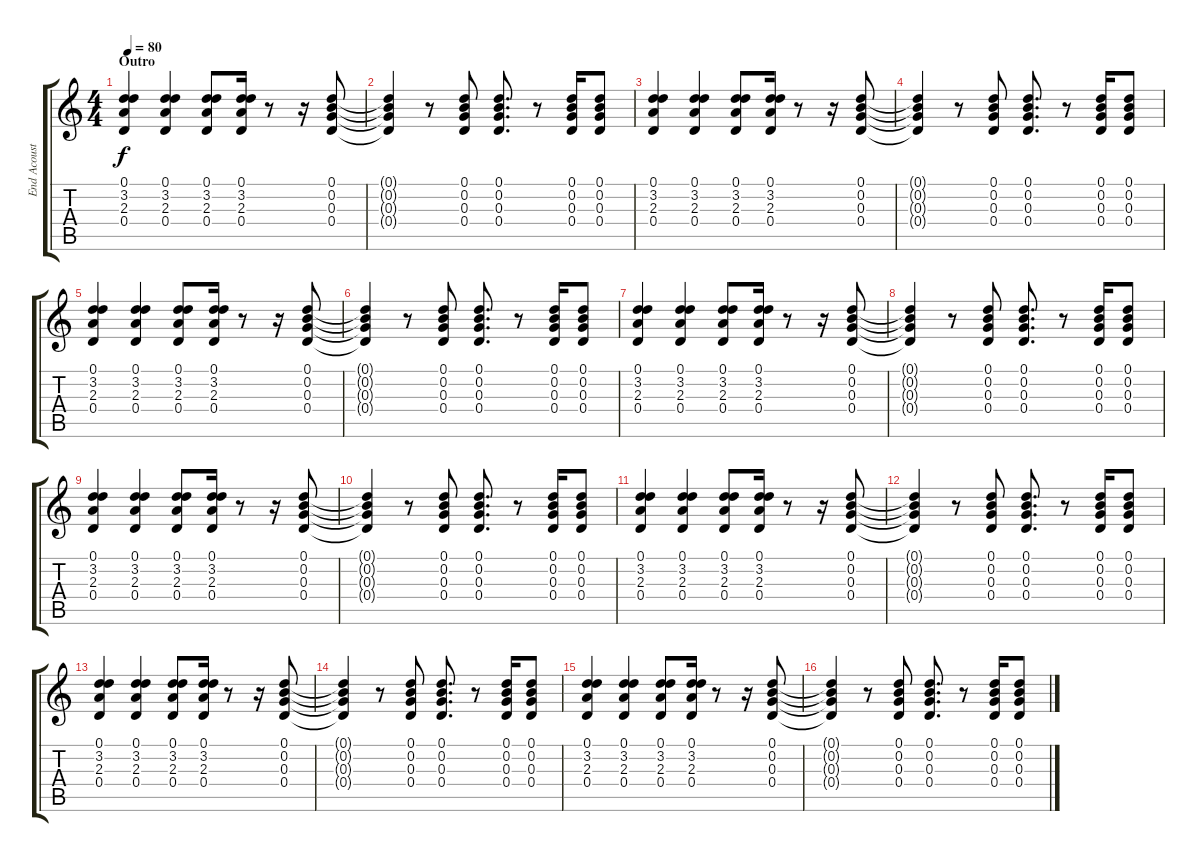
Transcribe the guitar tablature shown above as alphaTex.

\track ("End Acoustic Overdub - Open G" "End Acoust") {instrument acousticguitarsteel}
\staff {score tabs}
\tuning (D4 B3 G3 D3 G2 D2) {hide}
\ts (4 4)
\section ("" "Outro")
\tempo 80
\clef g2
\ks c
(0.1 3.2 2.3 0.4).4{dy f} (0.1 3.2 2.3 0.4).4 (0.1 3.2 2.3 0.4).8 (0.1 3.2 2.3 0.4).16 r.8 r.16 (0.1 0.2 0.3 0.4).8 |
(0.1{t} 0.2{t} 0.3{t} 0.4{t}).4 r.8 (0.1 0.2 0.3 0.4).8 (0.1 0.2 0.3 0.4).8{d} r.8 (0.1 0.2 0.3 0.4).16 (0.1 0.2 0.3 0.4).8 |
(0.1 3.2 2.3 0.4).4 (0.1 3.2 2.3 0.4).4 (0.1 3.2 2.3 0.4).8 (0.1 3.2 2.3 0.4).16 r.8 r.16 (0.1 0.2 0.3 0.4).8 |
(0.1{t} 0.2{t} 0.3{t} 0.4{t}).4 r.8 (0.1 0.2 0.3 0.4).8 (0.1 0.2 0.3 0.4).8{d} r.8 (0.1 0.2 0.3 0.4).16 (0.1 0.2 0.3 0.4).8 |
(0.1 3.2 2.3 0.4).4 (0.1 3.2 2.3 0.4).4 (0.1 3.2 2.3 0.4).8 (0.1 3.2 2.3 0.4).16 r.8 r.16 (0.1 0.2 0.3 0.4).8 |
(0.1{t} 0.2{t} 0.3{t} 0.4{t}).4 r.8 (0.1 0.2 0.3 0.4).8 (0.1 0.2 0.3 0.4).8{d} r.8 (0.1 0.2 0.3 0.4).16 (0.1 0.2 0.3 0.4).8 |
(0.1 3.2 2.3 0.4).4 (0.1 3.2 2.3 0.4).4 (0.1 3.2 2.3 0.4).8 (0.1 3.2 2.3 0.4).16 r.8 r.16 (0.1 0.2 0.3 0.4).8 |
(0.1{t} 0.2{t} 0.3{t} 0.4{t}).4 r.8 (0.1 0.2 0.3 0.4).8 (0.1 0.2 0.3 0.4).8{d} r.8 (0.1 0.2 0.3 0.4).16 (0.1 0.2 0.3 0.4).8 |
(0.1 3.2 2.3 0.4).4 (0.1 3.2 2.3 0.4).4 (0.1 3.2 2.3 0.4).8 (0.1 3.2 2.3 0.4).16 r.8 r.16 (0.1 0.2 0.3 0.4).8 |
(0.1{t} 0.2{t} 0.3{t} 0.4{t}).4 r.8 (0.1 0.2 0.3 0.4).8 (0.1 0.2 0.3 0.4).8{d} r.8 (0.1 0.2 0.3 0.4).16 (0.1 0.2 0.3 0.4).8 |
(0.1 3.2 2.3 0.4).4 (0.1 3.2 2.3 0.4).4 (0.1 3.2 2.3 0.4).8 (0.1 3.2 2.3 0.4).16 r.8 r.16 (0.1 0.2 0.3 0.4).8 |
(0.1{t} 0.2{t} 0.3{t} 0.4{t}).4 r.8 (0.1 0.2 0.3 0.4).8 (0.1 0.2 0.3 0.4).8{d} r.8 (0.1 0.2 0.3 0.4).16 (0.1 0.2 0.3 0.4).8 |
(0.1 3.2 2.3 0.4).4 (0.1 3.2 2.3 0.4).4 (0.1 3.2 2.3 0.4).8 (0.1 3.2 2.3 0.4).16 r.8 r.16 (0.1 0.2 0.3 0.4).8 |
(0.1{t} 0.2{t} 0.3{t} 0.4{t}).4 r.8 (0.1 0.2 0.3 0.4).8 (0.1 0.2 0.3 0.4).8{d} r.8 (0.1 0.2 0.3 0.4).16 (0.1 0.2 0.3 0.4).8 |
(0.1 3.2 2.3 0.4).4 (0.1 3.2 2.3 0.4).4 (0.1 3.2 2.3 0.4).8 (0.1 3.2 2.3 0.4).16 r.8 r.16 (0.1 0.2 0.3 0.4).8 |
(0.1{t} 0.2{t} 0.3{t} 0.4{t}).4 r.8 (0.1 0.2 0.3 0.4).8 (0.1 0.2 0.3 0.4).8{d} r.8 (0.1 0.2 0.3 0.4).16 (0.1 0.2 0.3 0.4).8
